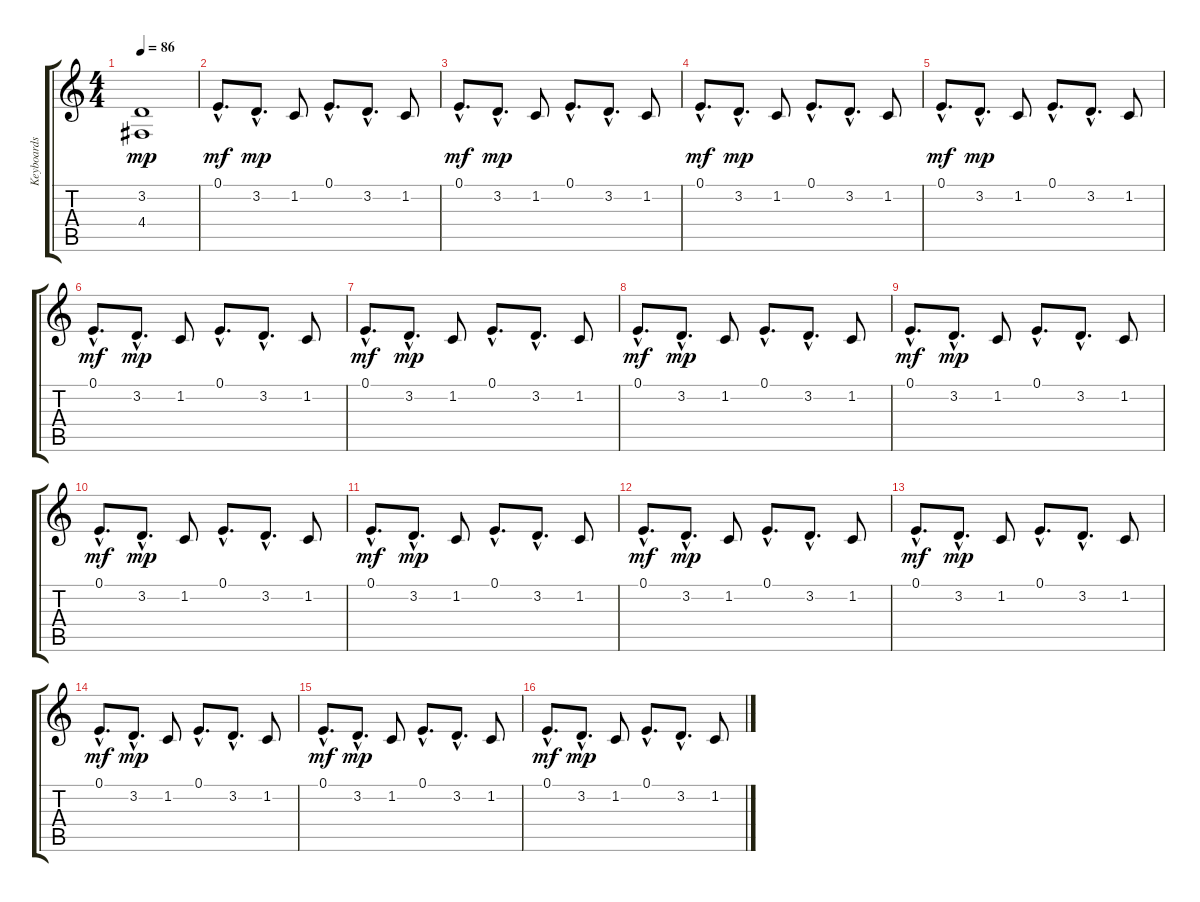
\track ("Keyboards" "Keyboards") {instrument synthstrings2}
\staff {score tabs}
\tuning (E4 B3 G3 D3 A2 E2) {hide}
\ts (4 4)
\tempo 86
\clef g2
\ks c
(3.2 4.4).1{dy mp} |
0.1{hac}.8{d dy mf} 3.2{hac}.8{d dy mp} 1.2.8 0.1{hac}.8{d} 3.2{hac}.8{d} 1.2.8 |
0.1{hac}.8{d dy mf} 3.2{hac}.8{d dy mp} 1.2.8 0.1{hac}.8{d} 3.2{hac}.8{d} 1.2.8 |
0.1{hac}.8{d dy mf} 3.2{hac}.8{d dy mp} 1.2.8 0.1{hac}.8{d} 3.2{hac}.8{d} 1.2.8 |
0.1{hac}.8{d dy mf} 3.2{hac}.8{d dy mp} 1.2.8 0.1{hac}.8{d} 3.2{hac}.8{d} 1.2.8 |
0.1{hac}.8{d dy mf} 3.2{hac}.8{d dy mp} 1.2.8 0.1{hac}.8{d} 3.2{hac}.8{d} 1.2.8 |
0.1{hac}.8{d dy mf} 3.2{hac}.8{d dy mp} 1.2.8 0.1{hac}.8{d} 3.2{hac}.8{d} 1.2.8 |
0.1{hac}.8{d dy mf} 3.2{hac}.8{d dy mp} 1.2.8 0.1{hac}.8{d} 3.2{hac}.8{d} 1.2.8 |
0.1{hac}.8{d dy mf} 3.2{hac}.8{d dy mp} 1.2.8 0.1{hac}.8{d} 3.2{hac}.8{d} 1.2.8 |
0.1{hac}.8{d dy mf} 3.2{hac}.8{d dy mp} 1.2.8 0.1{hac}.8{d} 3.2{hac}.8{d} 1.2.8 |
0.1{hac}.8{d dy mf} 3.2{hac}.8{d dy mp} 1.2.8 0.1{hac}.8{d} 3.2{hac}.8{d} 1.2.8 |
0.1{hac}.8{d dy mf} 3.2{hac}.8{d dy mp} 1.2.8 0.1{hac}.8{d} 3.2{hac}.8{d} 1.2.8 |
0.1{hac}.8{d dy mf} 3.2{hac}.8{d dy mp} 1.2.8 0.1{hac}.8{d} 3.2{hac}.8{d} 1.2.8 |
0.1{hac}.8{d dy mf} 3.2{hac}.8{d dy mp} 1.2.8 0.1{hac}.8{d} 3.2{hac}.8{d} 1.2.8 |
0.1{hac}.8{d dy mf} 3.2{hac}.8{d dy mp} 1.2.8 0.1{hac}.8{d} 3.2{hac}.8{d} 1.2.8 |
0.1{hac}.8{d dy mf} 3.2{hac}.8{d dy mp} 1.2.8 0.1{hac}.8{d} 3.2{hac}.8{d} 1.2.8
